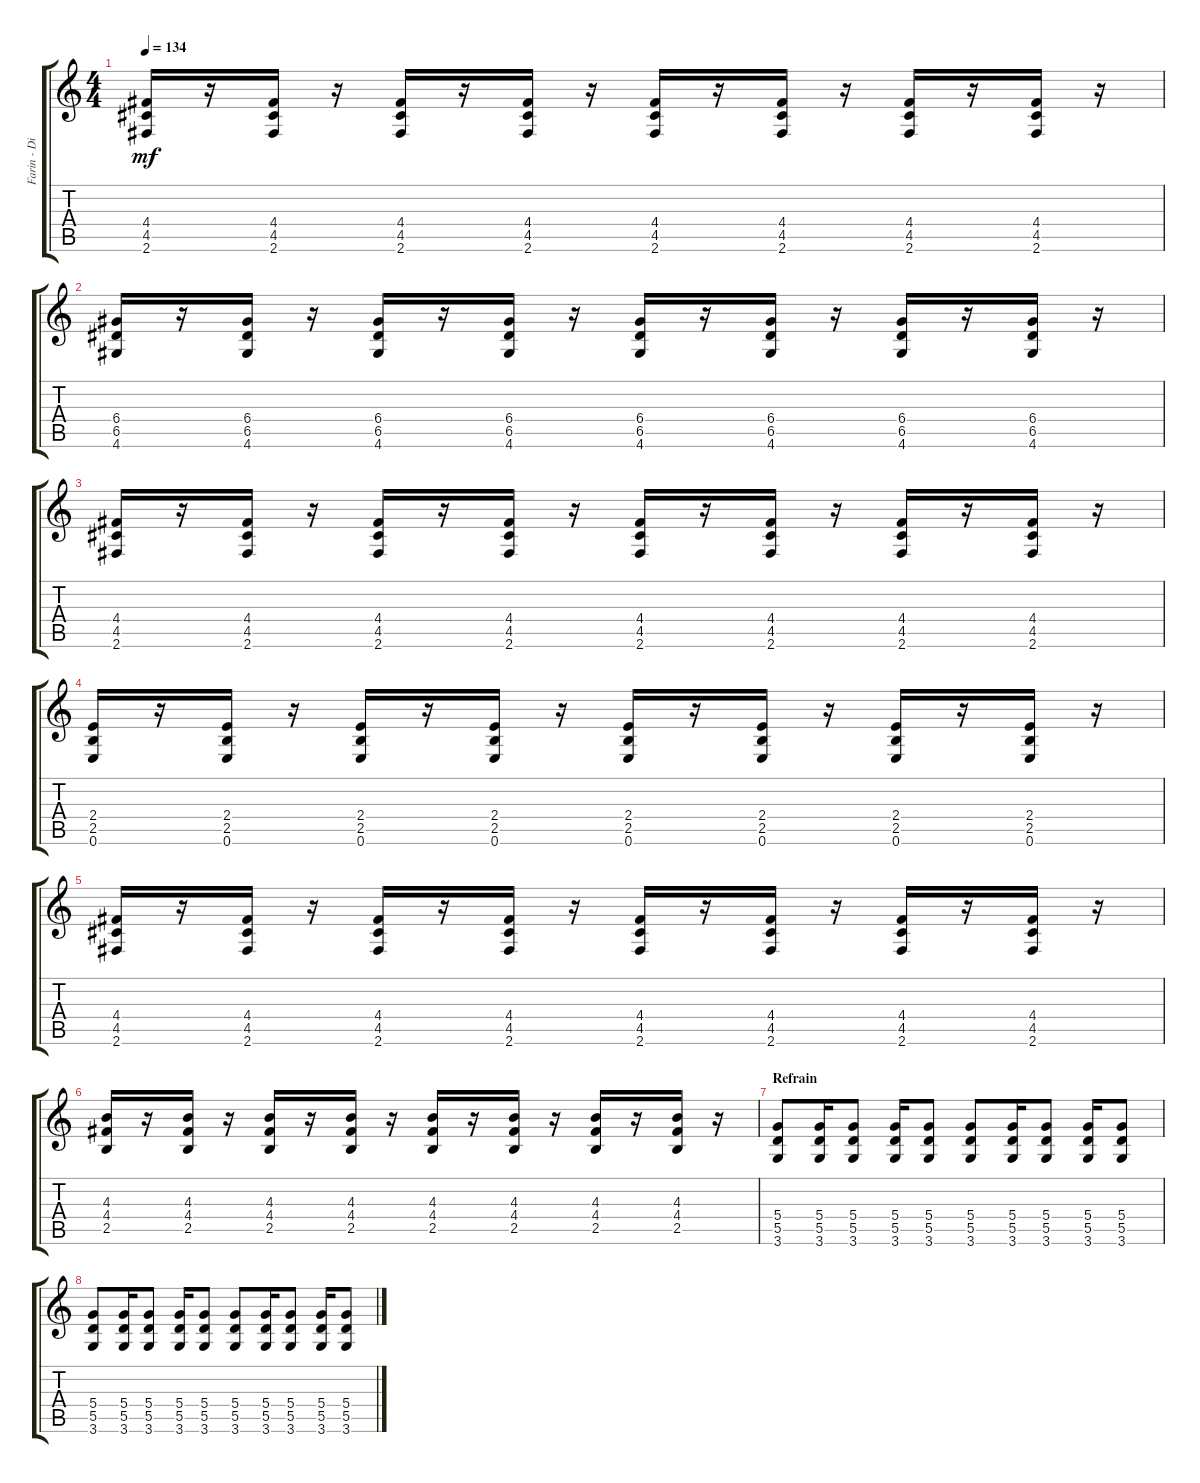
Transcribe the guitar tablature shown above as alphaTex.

\track ("Farin - Dist. Guitar" "Farin - Di") {instrument distortionguitar}
\staff {score tabs}
\tuning (E4 B3 G3 D3 A2 E2) {hide}
\ts (4 4)
\tempo 134
\clef g2
\ks c
(4.4 4.5 2.6).16{dy mf} r.16 (4.4 4.5 2.6).16 r.16 (4.4 4.5 2.6).16 r.16 (4.4 4.5 2.6).16 r.16 (4.4 4.5 2.6).16 r.16 (4.4 4.5 2.6).16 r.16 (4.4 4.5 2.6).16 r.16 (4.4 4.5 2.6).16 r.16 |
(6.4 6.5 4.6).16 r.16 (6.4 6.5 4.6).16 r.16 (6.4 6.5 4.6).16 r.16 (6.4 6.5 4.6).16 r.16 (6.4 6.5 4.6).16 r.16 (6.4 6.5 4.6).16 r.16 (6.4 6.5 4.6).16 r.16 (6.4 6.5 4.6).16 r.16 |
(4.4 4.5 2.6).16 r.16 (4.4 4.5 2.6).16 r.16 (4.4 4.5 2.6).16 r.16 (4.4 4.5 2.6).16 r.16 (4.4 4.5 2.6).16 r.16 (4.4 4.5 2.6).16 r.16 (4.4 4.5 2.6).16 r.16 (4.4 4.5 2.6).16 r.16 |
(2.4 2.5 0.6).16 r.16 (2.4 2.5 0.6).16 r.16 (2.4 2.5 0.6).16 r.16 (2.4 2.5 0.6).16 r.16 (2.4 2.5 0.6).16 r.16 (2.4 2.5 0.6).16 r.16 (2.4 2.5 0.6).16 r.16 (2.4 2.5 0.6).16 r.16 |
(4.4 4.5 2.6).16 r.16 (4.4 4.5 2.6).16 r.16 (4.4 4.5 2.6).16 r.16 (4.4 4.5 2.6).16 r.16 (4.4 4.5 2.6).16 r.16 (4.4 4.5 2.6).16 r.16 (4.4 4.5 2.6).16 r.16 (4.4 4.5 2.6).16 r.16 |
(4.3 4.4 2.5).16 r.16 (4.3 4.4 2.5).16 r.16 (4.3 4.4 2.5).16 r.16 (4.3 4.4 2.5).16 r.16 (4.3 4.4 2.5).16 r.16 (4.3 4.4 2.5).16 r.16 (4.3 4.4 2.5).16 r.16 (4.3 4.4 2.5).16 r.16 |
\section ("" "Refrain")
(5.4 5.5 3.6).8 (5.4 5.5 3.6).16 (5.4 5.5 3.6).8 (5.4 5.5 3.6).16 (5.4 5.5 3.6).8 (5.4 5.5 3.6).8 (5.4 5.5 3.6).16 (5.4 5.5 3.6).8 (5.4 5.5 3.6).16 (5.4 5.5 3.6).8 |
(5.4 5.5 3.6).8 (5.4 5.5 3.6).16 (5.4 5.5 3.6).8 (5.4 5.5 3.6).16 (5.4 5.5 3.6).8 (5.4 5.5 3.6).8 (5.4 5.5 3.6).16 (5.4 5.5 3.6).8 (5.4 5.5 3.6).16 (5.4 5.5 3.6).8
